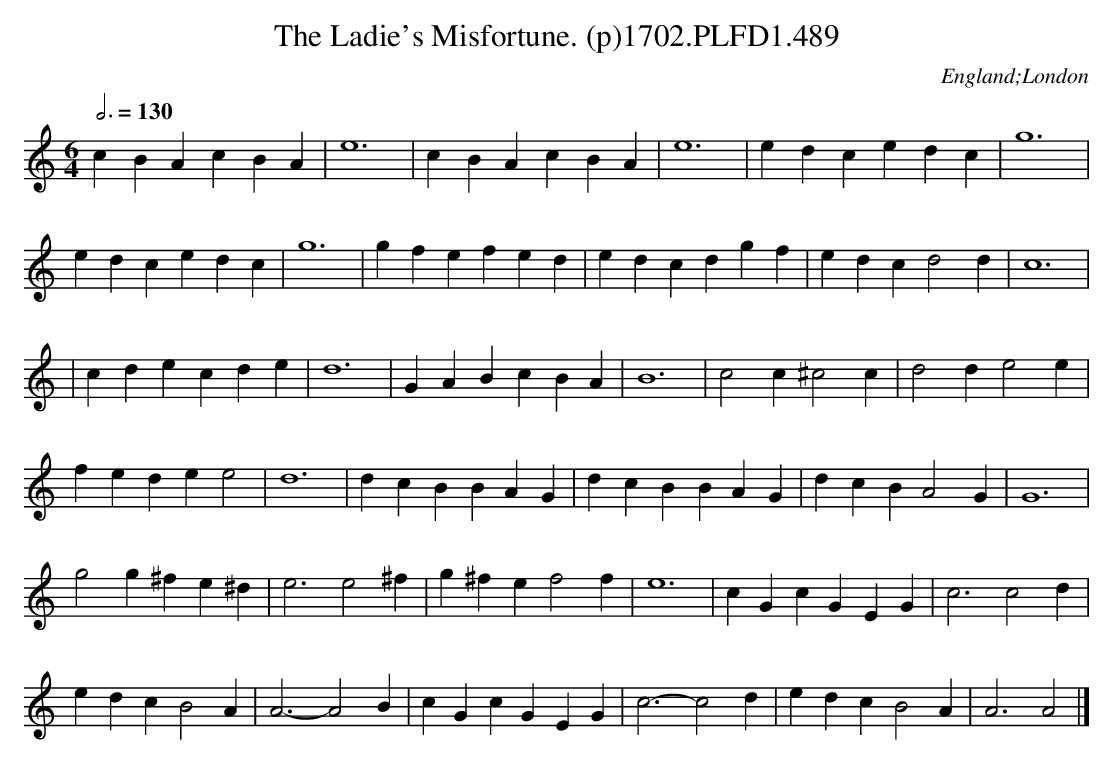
X:1
T:Ladie's Misfortune. (p)1702.PLFD1.489, The
M:6/4
L:1/4
Q:3/4=130
O:England;London
K:C
cBAcBA|e6|cBAcBA|e6|edcedc|g6|
edcedc|g6|gfefed|edcdgf|edcd2d|c6|
|cdecde|d6|GABcBA|B6|c2c^c2c|d2de2e|
fedee2|d6|dcBBAG|dcBBAG|dcBA2G|G6|
g2g^fe^d|e3e2^f|g^fef2f|e6|cGcGEG|c3c2d|
edcB2A|A3-A2B|cGcGEG|c3-c2d|edcB2A|A3A2|]
